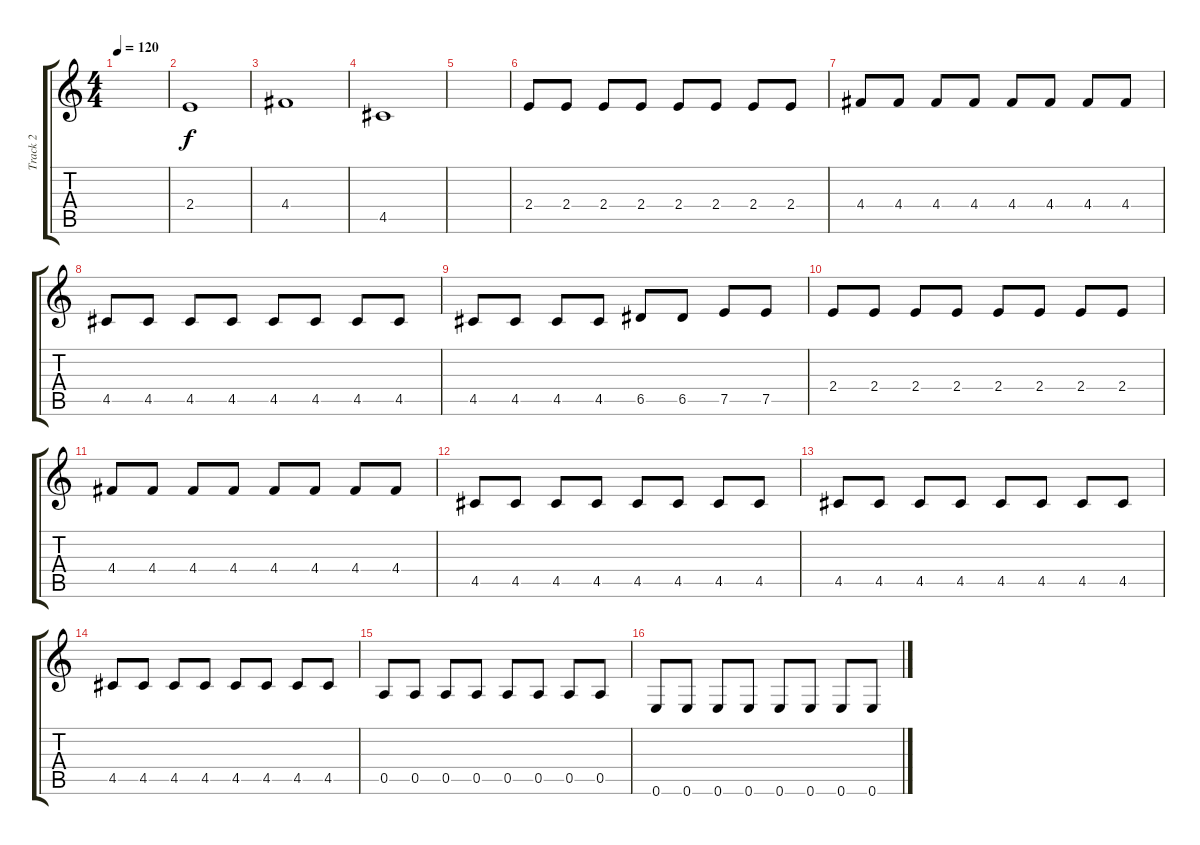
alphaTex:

\track ("Track 2" "Track 2") {instrument electricbassfinger}
\staff {score tabs}
\tuning (E4 B3 G3 D3 A2 E2) {hide}
\ts (4 4)
\tempo 120
\clef g2
\ks c
|
2.4.1 |
4.4.1 |
4.5.1 |
|
2.4.8 2.4.8 2.4.8 2.4.8 2.4.8 2.4.8 2.4.8 2.4.8 |
4.4.8 4.4.8 4.4.8 4.4.8 4.4.8 4.4.8 4.4.8 4.4.8 |
4.5.8 4.5.8 4.5.8 4.5.8 4.5.8 4.5.8 4.5.8 4.5.8 |
4.5.8 4.5.8 4.5.8 4.5.8 6.5.8 6.5.8 7.5.8 7.5.8 |
2.4.8 2.4.8 2.4.8 2.4.8 2.4.8 2.4.8 2.4.8 2.4.8 |
4.4.8 4.4.8 4.4.8 4.4.8 4.4.8 4.4.8 4.4.8 4.4.8 |
4.5.8 4.5.8 4.5.8 4.5.8 4.5.8 4.5.8 4.5.8 4.5.8 |
4.5.8 4.5.8 4.5.8 4.5.8 4.5.8 4.5.8 4.5.8 4.5.8 |
4.5.8 4.5.8 4.5.8 4.5.8 4.5.8 4.5.8 4.5.8 4.5.8 |
0.5.8 0.5.8 0.5.8 0.5.8 0.5.8 0.5.8 0.5.8 0.5.8 |
0.6.8 0.6.8 0.6.8 0.6.8 0.6.8 0.6.8 0.6.8 0.6.8
